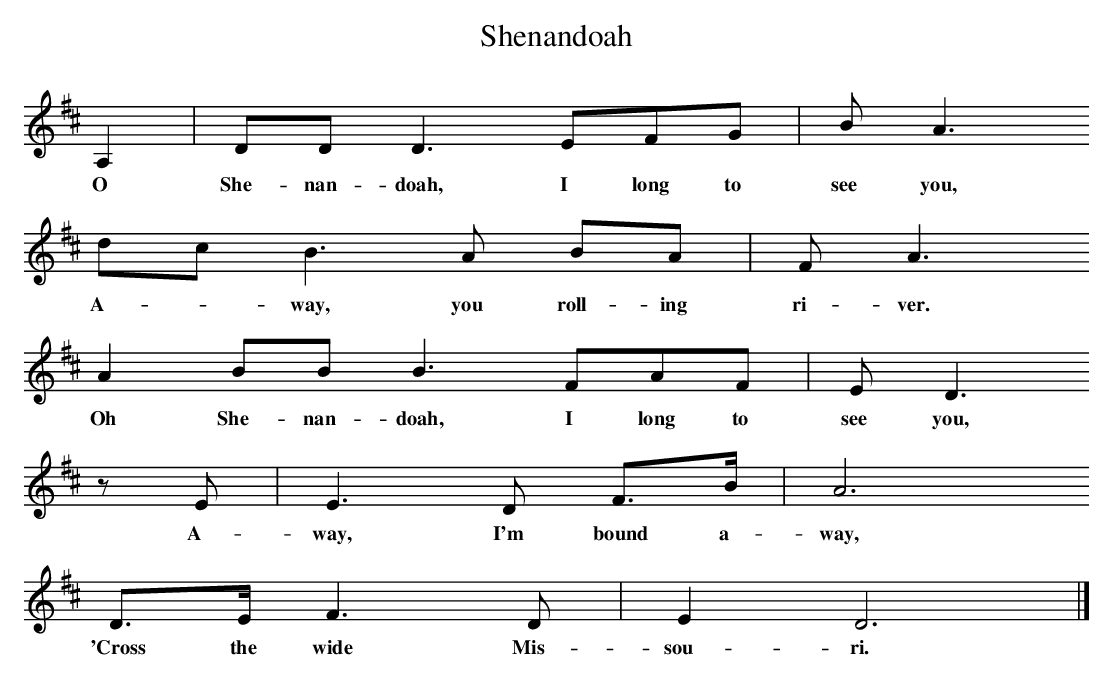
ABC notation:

X:1
T:Shenandoah
M:none
L:1/4
K:D
 A,| D/D/ D > EF/G/ | B/ A3/2
w:O She- nan- doah, I long to  see you,
d/c/ B > A B/A/ | F/ A3/2
w:  A- * way, you roll- ing ri-ver.
A B/B/ B3/2 F/A/F/ | E/ D3/2
w:Oh She- nan- doah, I long to see you,
z/ E/ | E3/2 D/ F3/4B// | A3
w: A- way, I'm bound a- way,
D3/4E// F > D | E D3 |]
w:'Cross the wide Mis- sou- ri.
